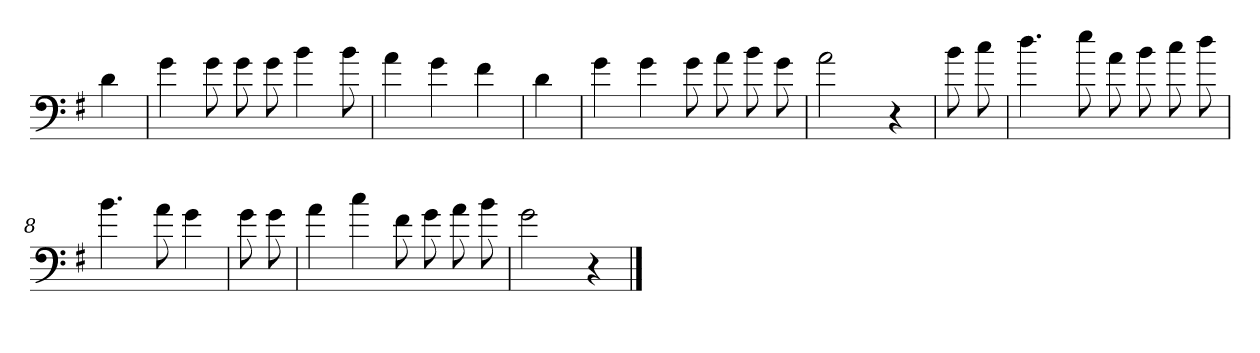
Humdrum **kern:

**kern
*part1
*staff1
*clefF4
*k[f#]
*G:
=
4d
=1
4g
8g
8g
8g
4b
8b
=2
4a
4g
4f#
=3
4d
=4
4g
4g
8g
8a
8b
8g
=5
2a
4r
=6
8b
8cc
=7
4.dd
8ee
8a
8b
8cc
8dd
=8
4.b
8a
4g
=9
8g
8g
=10
4a
4cc
8f#
8g
8a
8b
=11
2g
4r
==
*-
